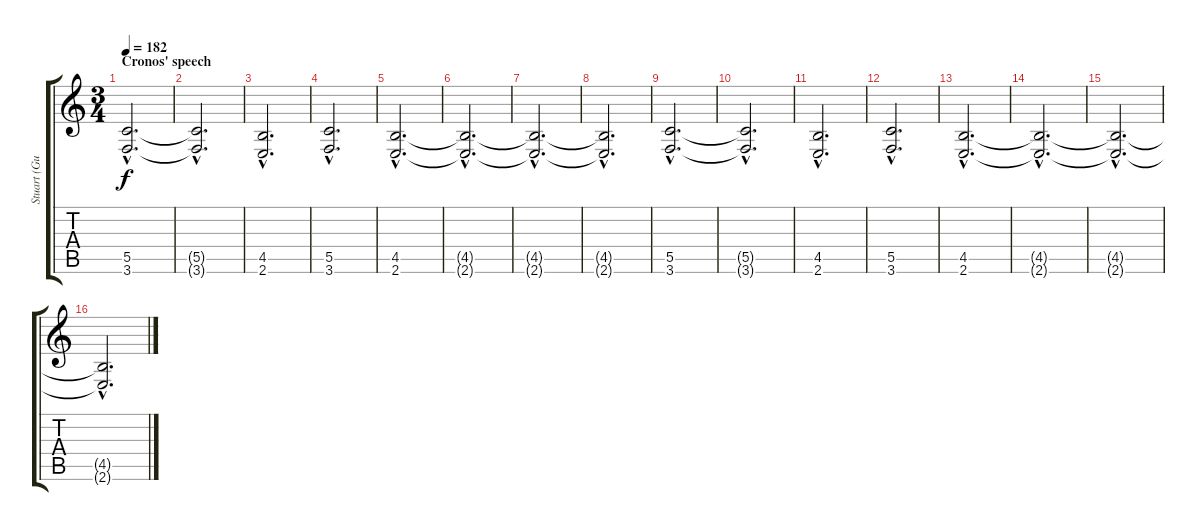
\track ("Stuart (Guitar)" "Stuart (Gu") {instrument distortionguitar}
\staff {score tabs}
\tuning (D4 A3 F3 C3 G2 D2) {hide}
\ts (3 4)
\section ("" "Cronos' speech")
\tempo 182
\clef g2
\ks c
(5.5{hac} 3.6{hac}).2{d dy f} |
(5.5{hac t} 3.6{hac t}).2{d} |
(4.5{hac} 2.6{hac}).2{d} |
(5.5{hac} 3.6{hac}).2{d} |
(4.5{hac} 2.6{hac}).2{d} |
(4.5{hac t} 2.6{hac t}).2{d} |
(4.5{hac t} 2.6{hac t}).2{d} |
(4.5{hac t} 2.6{hac t}).2{d} |
(5.5{hac} 3.6{hac}).2{d} |
(5.5{hac t} 3.6{hac t}).2{d} |
(4.5{hac} 2.6{hac}).2{d} |
(5.5{hac} 3.6{hac}).2{d} |
(4.5{hac} 2.6{hac}).2{d} |
(4.5{hac t} 2.6{hac t}).2{d} |
(4.5{hac t} 2.6{hac t}).2{d} |
(4.5{hac t} 2.6{hac t}).2{d}
